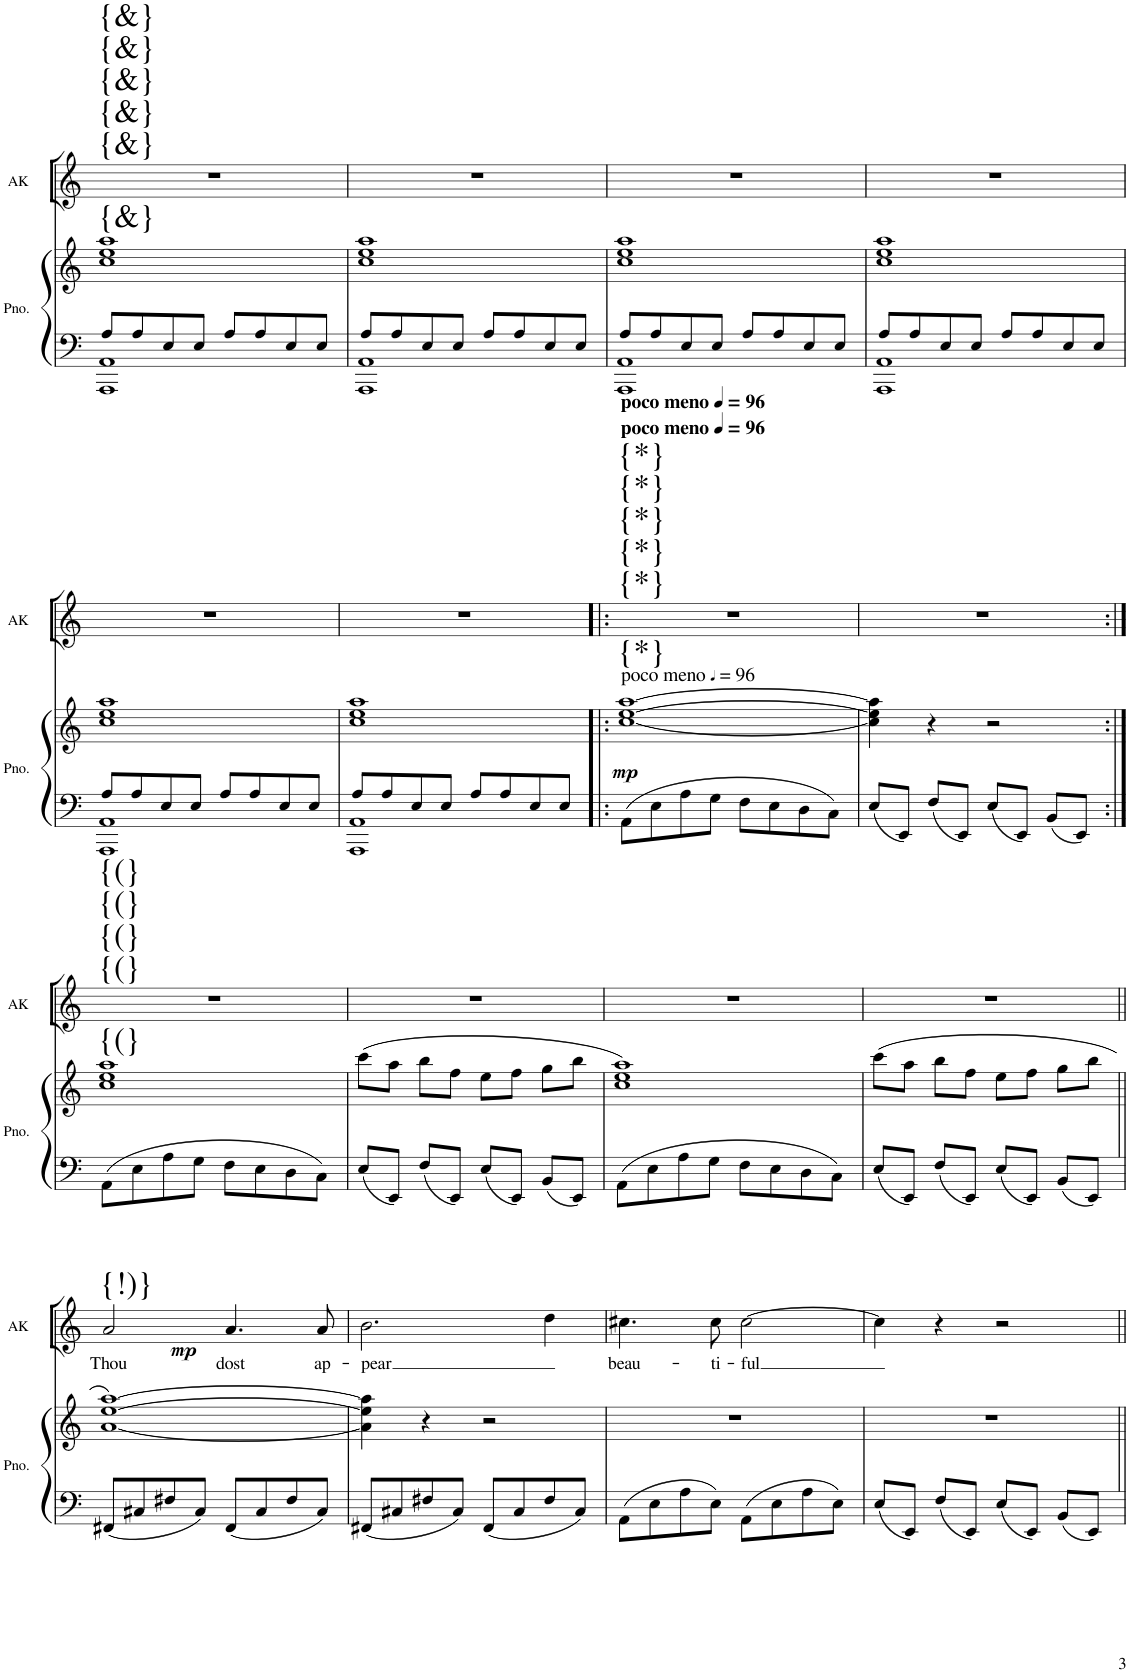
**kern	**kern	**dynam	**kern	**text	**dynam
*part2	*part2	*part2	*part1	*part1	*part1
*staff3	*staff2	*staff2/3	*staff1	*staff1	*staff1
*I"Piano	*	*	*I"AKHNATEN	*	*
*I'Pno.	*	*	*I'AK	*	*
!!LO:PB:g=z
*clefF4	*clefG2	*	*clefG2	*	*
*k[]	*k[]	*	*k[]	*	*
*M4/4	*M4/4	*	*M4/4	*	*
=29	=29	=29	=29	=29	=29
*^	*	*	*	*	*
!	!	!	!	!LO:TX:a:t={&}	!	!
!	!	!	!	!LO:TX:a:t={&}	!	!
!	!	!	!	!LO:TX:a:t={&}	!	!
!	!	!	!	!LO:TX:a:t={&}	!	!
!	!	!	!	!LO:TX:a:t={&}	!	!
!	!	!LO:TX:a:t={&}	!	!	!	!
8A/L	1AAA 1AA	1cc 1ee 1aa	.	1r	.	.
8A/	.	.	.	.	.	.
8E/	.	.	.	.	.	.
8E/J	.	.	.	.	.	.
8A/L	.	.	.	.	.	.
8A/	.	.	.	.	.	.
8E/	.	.	.	.	.	.
8E/J	.	.	.	.	.	.
=30	=30	=30	=30	=30	=30	=30
8A/L	1AAA 1AA	1cc 1ee 1aa	.	1r	.	.
8A/	.	.	.	.	.	.
8E/	.	.	.	.	.	.
8E/J	.	.	.	.	.	.
8A/L	.	.	.	.	.	.
8A/	.	.	.	.	.	.
8E/	.	.	.	.	.	.
8E/J	.	.	.	.	.	.
=31	=31	=31	=31	=31	=31	=31
8A/L	1AAA 1AA	1cc 1ee 1aa	.	1r	.	.
8A/	.	.	.	.	.	.
8E/	.	.	.	.	.	.
8E/J	.	.	.	.	.	.
8A/L	.	.	.	.	.	.
8A/	.	.	.	.	.	.
8E/	.	.	.	.	.	.
8E/J	.	.	.	.	.	.
=32	=32	=32	=32	=32	=32	=32
8A/L	1AAA 1AA	1cc 1ee 1aa	.	1r	.	.
8A/	.	.	.	.	.	.
8E/	.	.	.	.	.	.
8E/J	.	.	.	.	.	.
8A/L	.	.	.	.	.	.
8A/	.	.	.	.	.	.
8E/	.	.	.	.	.	.
8E/J	.	.	.	.	.	.
!!LO:LB:g=z
=33	=33	=33	=33	=33	=33	=33
8A/L	1AAA 1AA	1cc 1ee 1aa	.	1r	.	.
8A/	.	.	.	.	.	.
8E/	.	.	.	.	.	.
8E/J	.	.	.	.	.	.
8A/L	.	.	.	.	.	.
8A/	.	.	.	.	.	.
8E/	.	.	.	.	.	.
8E/J	.	.	.	.	.	.
=34	=34	=34	=34	=34	=34	=34
8A/L	1AAA 1AA	1cc 1ee 1aa	.	1r	.	.
8A/	.	.	.	.	.	.
8E/	.	.	.	.	.	.
8E/J	.	.	.	.	.	.
8A/L	.	.	.	.	.	.
8A/	.	.	.	.	.	.
8E/	.	.	.	.	.	.
8E/J	.	.	.	.	.	.
*v	*v	*	*	*	*	*
=35!|:	=35!|:	=35!|:	=35!|:	=35!|:	=35!|:
*	*MM96	*	*MM96	*	*
!	!	!	!LO:TX:a:B:t=poco meno	!	!
!	!	!	!LO:TX:a:t={*}	!	!
!	!	!	!LO:TX:a:t={*}	!	!
!	!	!	!LO:TX:a:B:t=poco meno	!	!
!	!	!	!LO:TX:a:t={*}	!	!
!	!	!	!LO:TX:a:t={*}	!	!
!	!	!	!LO:TX:a:t={*}	!	!
!	!LO:TX:a:t=poco meno	!	!	!	!
!	!LO:TX:a:t={*}	!	!	!	!
!	!	!LO:DY:b	!	!	!
8AA\L	[1cc [1ee [1aa	mp	1r	.	.
8E\	.	.	.	.	.
8A\	.	.	.	.	.
8G\J	.	.	.	.	.
8F\L	.	.	.	.	.
8E\	.	.	.	.	.
8D\	.	.	.	.	.
8C\J	.	.	.	.	.
=36	=36	=36	=36	=36	=36
8E/L	4cc\] 4ee\] 4aa\]	.	1r	.	.
8EE/J	.	.	.	.	.
8F/L	4r	.	.	.	.
8EE/J	.	.	.	.	.
8E/L	2r	.	.	.	.
8EE/J	.	.	.	.	.
8BB/L	.	.	.	.	.
8EE/J	.	.	.	.	.
!!LO:LB:g=z
=37:|!	=37:|!	=37:|!	=37:|!	=37:|!	=37:|!
!	!	!	!LO:TX:a:t={(}	!	!
!	!	!	!LO:TX:a:t={(}	!	!
!	!	!	!LO:TX:a:t={(}	!	!
!	!	!	!LO:TX:a:t={(}	!	!
!	!LO:TX:a:t={(}	!	!	!	!
8AA\L	1cc 1ee 1aa	.	1r	.	.
8E\	.	.	.	.	.
8A\	.	.	.	.	.
8G\J	.	.	.	.	.
8F\L	.	.	.	.	.
8E\	.	.	.	.	.
8D\	.	.	.	.	.
8C\J	.	.	.	.	.
=38	=38	=38	=38	=38	=38
8E/L	(8ccc\L	.	1r	.	.
8EE/J	8aa\J	.	.	.	.
8F/L	8bb\L	.	.	.	.
8EE/J	8ff\J	.	.	.	.
8E/L	8ee\L	.	.	.	.
8EE/J	8ff\J	.	.	.	.
8BB/L	8gg\L	.	.	.	.
8EE/J	8bb\J	.	.	.	.
=39	=39	=39	=39	=39	=39
8AA\L	1cc 1ee 1aa)	.	1r	.	.
8E\	.	.	.	.	.
8A\	.	.	.	.	.
8G\J	.	.	.	.	.
8F\L	.	.	.	.	.
8E\	.	.	.	.	.
8D\	.	.	.	.	.
8C\J	.	.	.	.	.
=40	=40	=40	=40	=40	=40
8E/L	(8ccc\L	.	1r	.	.
8EE/J	8aa\J	.	.	.	.
8F/L	8bb\L	.	.	.	.
8EE/J	8ff\J	.	.	.	.
8E/L	8ee\L	.	.	.	.
8EE/J	8ff\J	.	.	.	.
8BB/L	8gg\L	.	.	.	.
8EE/J	8bb\J	.	.	.	.
!!LO:LB:g=z
=41||	=41||	=41||	=41||	=41||	=41||
!	!	!	!LO:TX:a:t={!)}	!	!
!	!	!	!	!LO:LY:b	!LO:DY:b
8FF#X/L	[1a [1ee [1aa)	.	2a/	Thou	mp
8C#X/	.	.	.	.	.
8F#X/	.	.	.	.	.
8C#/J	.	.	.	.	.
!	!	!	!	!LO:LY:b	!
8FF#/L	.	.	4.a/	dost	.
8C#/	.	.	.	.	.
8F#/	.	.	.	.	.
!	!	!	!	!LO:LY:b	!
8C#/J	.	.	8a/	ap-	.
=42	=42	=42	=42	=42	=42
!	!	!	!	!LO:LY:b	!
8FF#X/L	4a\] 4ee\] 4aa\]	.	2.b\	-pear	.
8C#X/	.	.	.	.	.
8F#X/	4r	.	.	.	.
8C#/J	.	.	.	.	.
8FF#/L	2r	.	.	.	.
8C#/	.	.	.	.	.
8F#/	.	.	4dd\	.	.
8C#/J	.	.	.	.	.
=43	=43	=43	=43	=43	=43
!	!	!	!	!LO:LY:b	!
8AA\L	1r	.	4.cc#X\	beau-	.
8E\	.	.	.	.	.
8A\	.	.	.	.	.
!	!	!	!	!LO:LY:b	!
8E\J	.	.	8cc#\	-ti-	.
!	!	!	!	!LO:LY:b	!
8AA\L	.	.	[2cc#\	-ful	.
8E\	.	.	.	.	.
8A\	.	.	.	.	.
8E\J	.	.	.	.	.
=44	=44	=44	=44	=44	=44
8E/L	1r	.	4cc#\]	.	.
8EE/J	.	.	.	.	.
8F/L	.	.	4r	.	.
8EE/J	.	.	.	.	.
8E/L	.	.	2r	.	.
8EE/J	.	.	.	.	.
8BB/L	.	.	.	.	.
8EE/J	.	.	.	.	.
=||	=||	=||	=||	=||	=||
*-	*-	*-	*-	*-	*-
